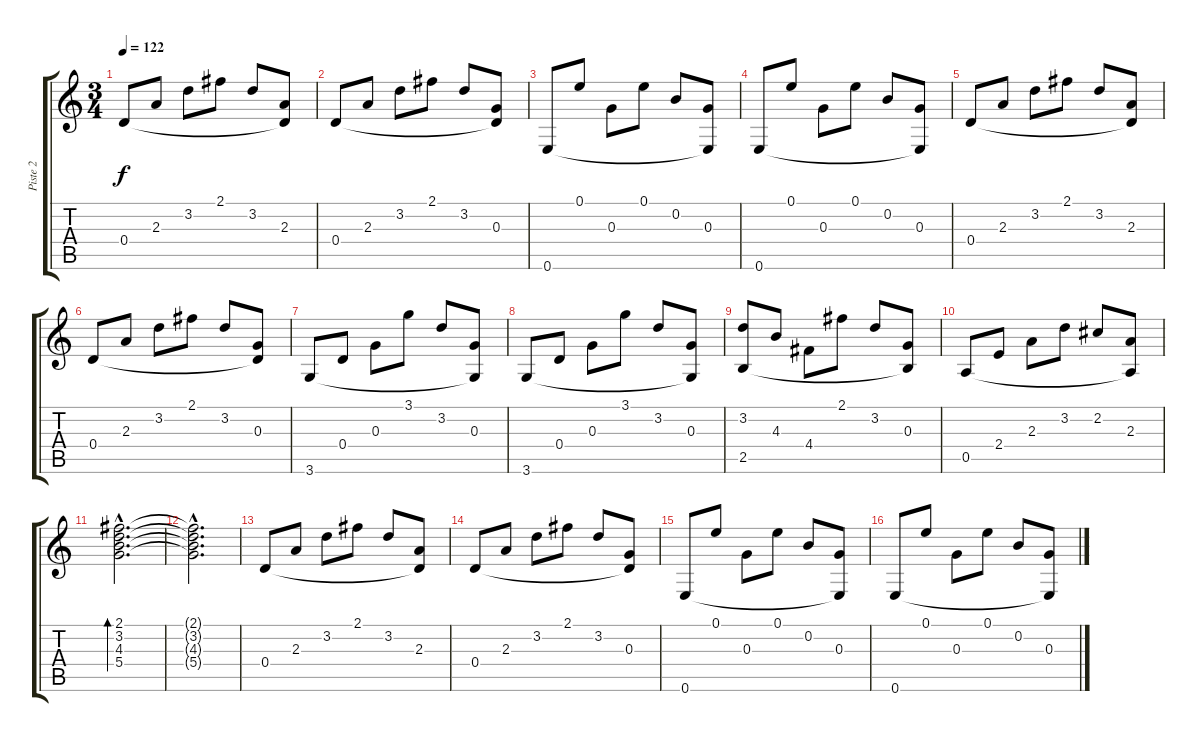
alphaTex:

\track ("Piste 2" "Piste 2") {instrument acousticguitarnylon}
\staff {score tabs}
\tuning (E4 B3 G3 D3 A2 E2) {hide}
\ts (3 4)
\tempo 122
\clef g2
\ks c
0.4.8{dy f} 2.3.8 3.2.8 2.1.8 3.2.8 (2.3 0.4{t}).8 |
0.4.8 2.3.8 3.2.8 2.1.8 3.2.8 (0.3 0.4{t}).8 |
0.6.8 0.1.8 0.3.8 0.1.8 0.2.8 (0.3 0.6{t}).8 |
0.6.8 0.1.8 0.3.8 0.1.8 0.2.8 (0.3 0.6{t}).8 |
0.4.8 2.3.8 3.2.8 2.1.8 3.2.8 (2.3 0.4{t}).8 |
0.4.8 2.3.8 3.2.8 2.1.8 3.2.8 (0.3 0.4{t}).8 |
3.6.8 0.4.8 0.3.8 3.1.8 3.2.8 (0.3 3.6{t}).8 |
3.6.8 0.4.8 0.3.8 3.1.8 3.2.8 (0.3 3.6{t}).8 |
(3.2 2.5).8 4.3.8 4.4.8 2.1.8 3.2.8 (0.3 2.5{t}).8 |
0.5.8 2.4.8 2.3.8 3.2.8 2.2.8 (2.3 0.5{t}).8 |
(2.1{hac} 3.2{hac} 4.3{hac} 5.4{hac}).2{d bd 480} |
(2.1{hac t} 3.2{hac t} 4.3{hac t} 5.4{hac t}).2{d} |
0.4.8 2.3.8 3.2.8 2.1.8 3.2.8 (2.3 0.4{t}).8 |
0.4.8 2.3.8 3.2.8 2.1.8 3.2.8 (0.3 0.4{t}).8 |
0.6.8 0.1.8 0.3.8 0.1.8 0.2.8 (0.3 0.6{t}).8 |
0.6.8 0.1.8 0.3.8 0.1.8 0.2.8 (0.3 0.6{t}).8
